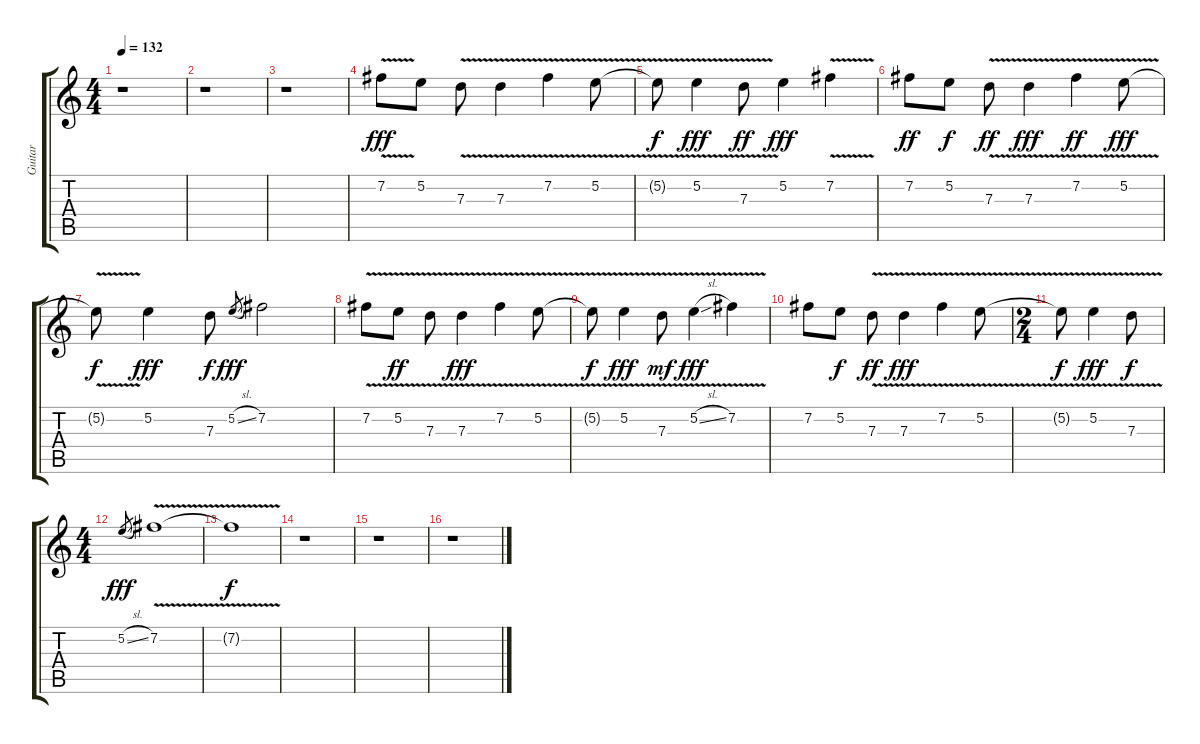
\track ("Guitar" "Guitar") {instrument overdrivenguitar}
\staff {score tabs}
\tuning (E4 B3 G3 D3 A2 E2) {hide}
\ts (4 4)
\tempo 132
\clef g2
\ks c
r.1{dy fff} |
r.1 |
r.1 |
7.2{v}.8 5.2.8 7.3{v}.8 7.3{v}.4 7.2{v}.4 5.2{v}.8 |
5.2{t}.8{dy f} 5.2{v}.4{dy fff} 7.3{v}.8{dy ff} 5.2.4{dy fff} 7.2{v}.4 |
7.2.8{dy ff} 5.2.8{dy f} 7.3{v}.8{dy ff} 7.3{v}.4{dy fff} 7.2{v}.4{dy ff} 5.2{v}.8{dy fff} |
5.2{t}.8{dy f} 5.2.4{dy fff} 7.3.8{dy f} 5.2{sl}.8{gr dy fff} 7.2.2 |
7.2{v}.8 5.2{v}.8{dy ff} 7.3{v}.8 7.3{v}.4{dy fff} 7.2{v}.4 5.2{v}.8 |
5.2{t}.8{dy f} 5.2{v}.4{dy fff} 7.3{v}.8{dy mf} 5.2{v sl}.4{dy fff} 7.2{v}.4 |
7.2.8 5.2.8{dy f} 7.3{v}.8{dy ff} 7.3{v}.4{dy fff} 7.2{v}.4 5.2{v}.8 |
\ts (2 4)
5.2{t}.8{dy f} 5.2{v}.4{dy fff} 7.3{v}.8{dy f} |
\ts (4 4)
5.2{sl}.8{gr dy fff} 7.2{v}.1 |
7.2{t}.1{dy f} |
r.1 |
r.1 |
r.1
